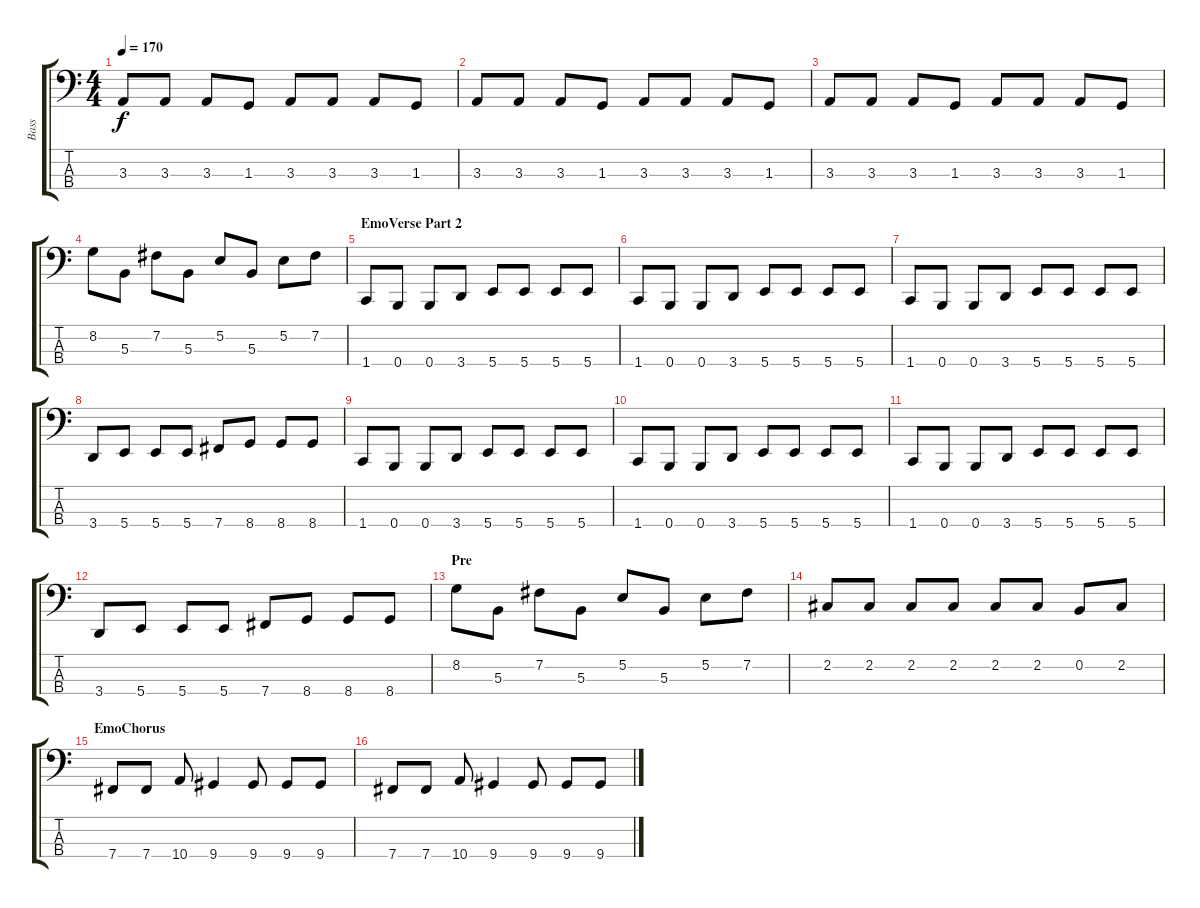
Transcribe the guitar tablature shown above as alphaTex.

\track ("Bass" "Bass") {instrument electricbasspick}
\staff {score tabs}
\tuning (E2 B1 Gb1 B0) {hide}
\ts (4 4)
\tempo 170
\clef f4
\ks c
3.3.8{dy f} 3.3.8 3.3.8 1.3.8 3.3.8 3.3.8 3.3.8 1.3.8 |
3.3.8 3.3.8 3.3.8 1.3.8 3.3.8 3.3.8 3.3.8 1.3.8 |
3.3.8 3.3.8 3.3.8 1.3.8 3.3.8 3.3.8 3.3.8 1.3.8 |
8.2.8 5.3.8 7.2.8 5.3.8 5.2.8 5.3.8 5.2.8 7.2.8 |
\section ("" "EmoVerse Part 2")
1.4.8 0.4.8 0.4.8 3.4.8 5.4.8 5.4.8 5.4.8 5.4.8 |
1.4.8 0.4.8 0.4.8 3.4.8 5.4.8 5.4.8 5.4.8 5.4.8 |
1.4.8 0.4.8 0.4.8 3.4.8 5.4.8 5.4.8 5.4.8 5.4.8 |
3.4.8 5.4.8 5.4.8 5.4.8 7.4.8 8.4.8 8.4.8 8.4.8 |
1.4.8 0.4.8 0.4.8 3.4.8 5.4.8 5.4.8 5.4.8 5.4.8 |
1.4.8 0.4.8 0.4.8 3.4.8 5.4.8 5.4.8 5.4.8 5.4.8 |
1.4.8 0.4.8 0.4.8 3.4.8 5.4.8 5.4.8 5.4.8 5.4.8 |
3.4.8 5.4.8 5.4.8 5.4.8 7.4.8 8.4.8 8.4.8 8.4.8 |
\section ("" "Pre")
8.2.8 5.3.8 7.2.8 5.3.8 5.2.8 5.3.8 5.2.8 7.2.8 |
2.2.8 2.2.8 2.2.8 2.2.8 2.2.8 2.2.8 0.2.8 2.2.8 |
\section ("" "EmoChorus")
7.4.8 7.4.8 10.4.8 9.4.4 9.4.8 9.4.8 9.4.8 |
7.4.8 7.4.8 10.4.8 9.4.4 9.4.8 9.4.8 9.4.8
